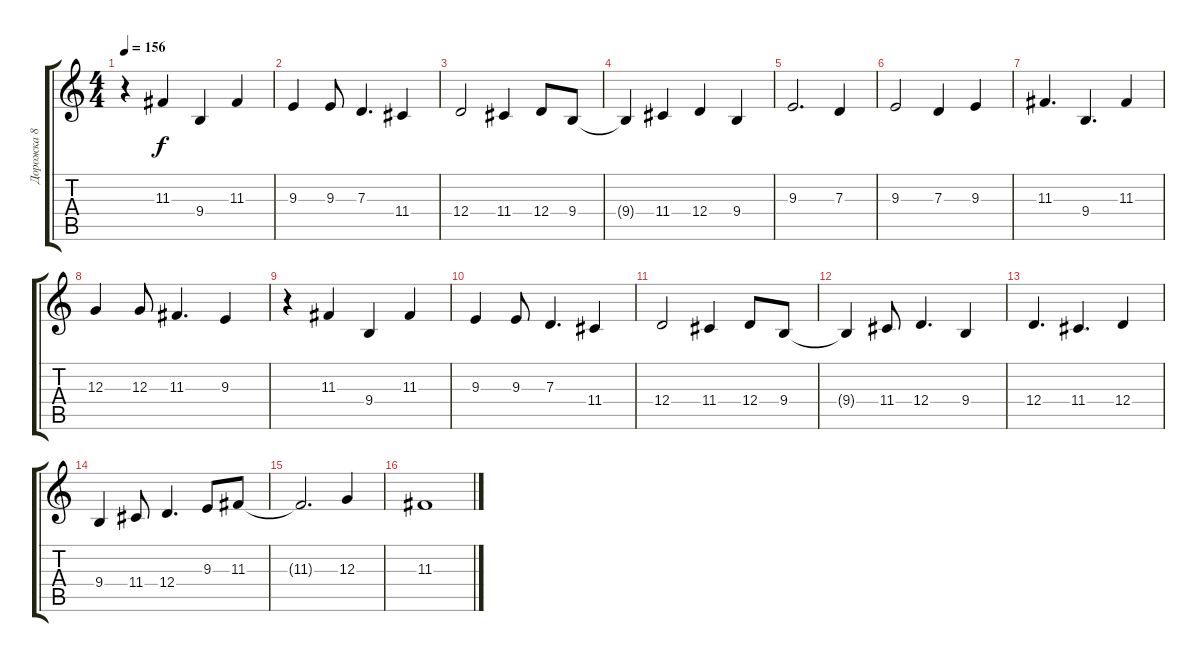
\track ("Дорожка 8" "Дорожка 8") {instrument violin}
\staff {score tabs}
\tuning (E4 B3 G3 D3 A2 E2) {hide}
\ts (4 4)
\tempo 156
\clef g2
\ks c
r.4{dy f} 11.3.4 9.4.4 11.3.4 |
9.3.4 9.3.8 7.3.4{d} 11.4.4 |
12.4.2 11.4.4 12.4.8 9.4.8 |
9.4{t}.4 11.4.4 12.4.4 9.4.4 |
9.3.2{d} 7.3.4 |
9.3.2 7.3.4 9.3.4 |
11.3.4{d} 9.4.4{d} 11.3.4 |
12.3.4 12.3.8 11.3.4{d} 9.3.4 |
r.4 11.3.4 9.4.4 11.3.4 |
9.3.4 9.3.8 7.3.4{d} 11.4.4 |
12.4.2 11.4.4 12.4.8 9.4.8 |
9.4{t}.4 11.4.8 12.4.4{d} 9.4.4 |
12.4.4{d} 11.4.4{d} 12.4.4 |
9.4.4 11.4.8 12.4.4{d} 9.3.8 11.3.8 |
11.3{t}.2{d} 12.3.4 |
11.3.1
